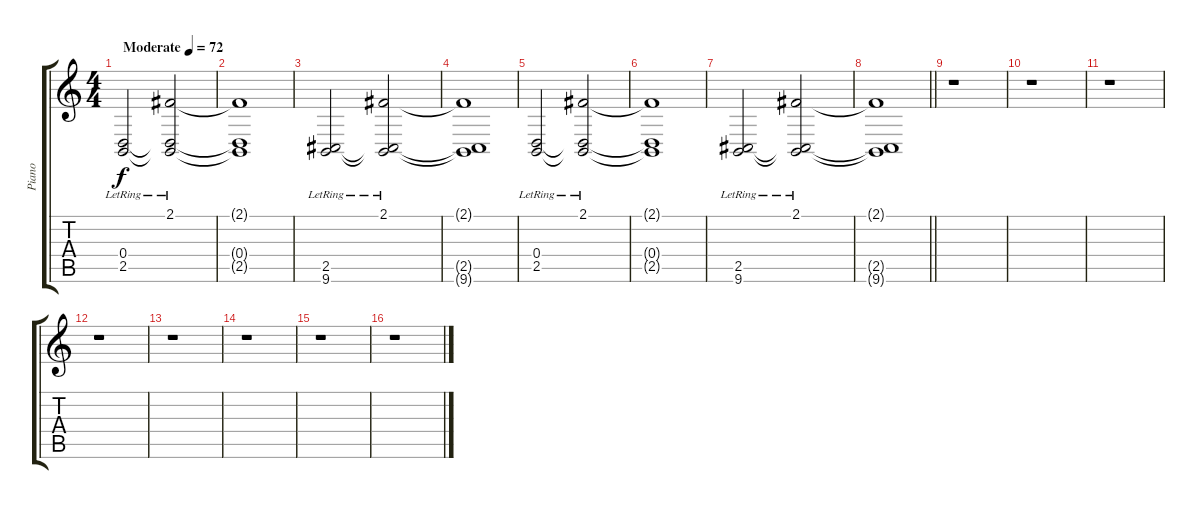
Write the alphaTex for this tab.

\track ("Piano" "Piano") {instrument brightacousticpiano}
\staff {score tabs}
\tuning (E4 B3 G3 D3 A2 E2) {hide}
\ts (4 4)
\tempo (72 "Moderate")
\clef g2
\ks c
(0.4 2.5{lr}).2{dy f instrument brightacousticpiano} (2.1{lr} 0.4{t} 2.5{t}).2 |
(2.1{t} 0.4{t} 2.5{t}).1 |
(2.5{lr} 9.6{lr}).2 (2.1{lr} 2.5{t} 9.6{t}).2 |
(2.1{t} 2.5{t} 9.6{t}).1 |
(0.4{lr} 2.5{lr}).2 (2.1{lr} 0.4{t} 2.5{t}).2 |
(2.1{t} 0.4{t} 2.5{t}).1 |
(2.5{lr} 9.6{lr}).2 (2.1{lr} 2.5{t} 9.6{t}).2 |
\barLineRight lightlight
(2.1{t} 2.5{t} 9.6{t}).1 |
r.1 |
r.1 |
r.1 |
r.1 |
r.1 |
r.1 |
r.1 |
r.1
